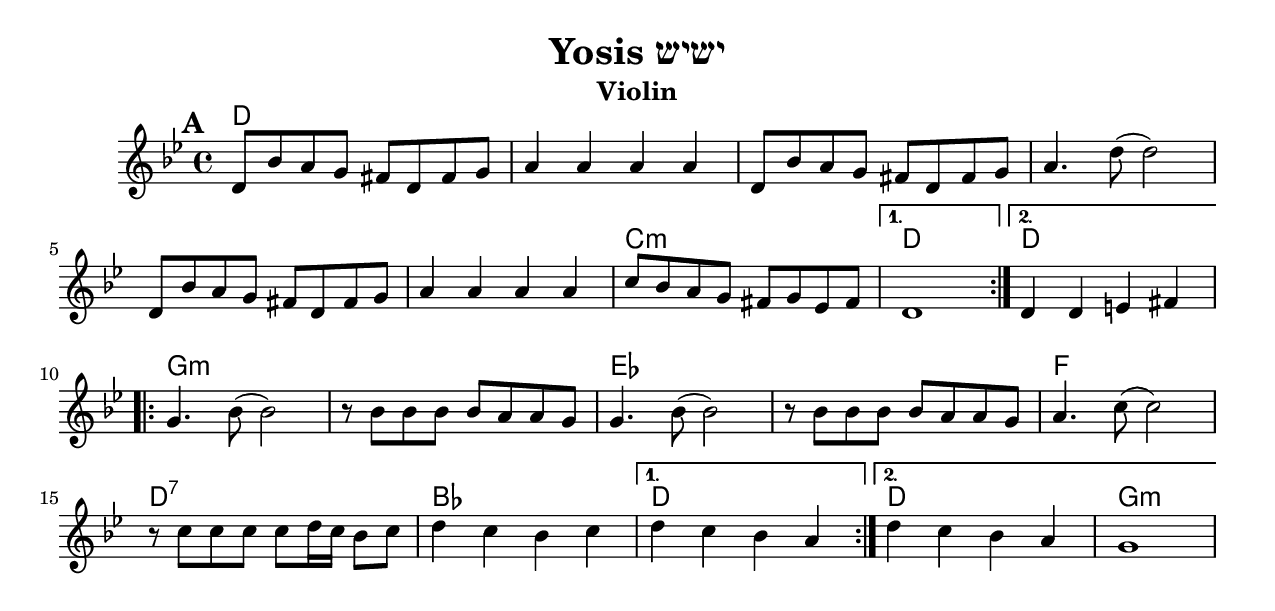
\version "2.18.0"
\include "english.ly"
\paper{
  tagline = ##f
  print-all-headers = ##t
  #(set-paper-size "letter")
}
date = #(strftime "%d-%m-%Y" (localtime (current-time)))

%\markup{ \italic{ " Updated " \date  }  }

%\markup{ Got something to say? }

global = {
  \clef treble
  \key g \minor
  \time 4/4
  \set Score.markFormatter = #format-mark-box-alphabet
}

%#################################### Melody ########################
melody = \relative c'' {
  \global
  %\partial 16*3 a16 d f   %lead in notes

  \repeat volta 2{
    \mark \default
    d,8 bf' a g fs d fs g
    a4 a a a
    d,8 bf' a g fs d fs g
    a4. d8(d2)|

    d,8 bf' a g fs d fs g
    a4 a a a
    c8 bf a g fs g ef fs

  }
  \alternative { { d1}{ d4 d e fs} }
  \break

  \repeat volta 2{
    g4. bf8(bf2)
    r8 bf bf bf bf a a g|
    g4. bf8(bf2)
    r8 bf bf bf bf a a g|

    a4. c8(c2)
    r8 c c c c d16 c bf8 c|
    d4 c bf c
  }
  \alternative {
    {

      d4 c bf a
    }
    {
      d4 c bf a
      g1
    }
  }

}
%################################# Lyrics #####################
%\addlyrics{  }
%################################# Chords #######################
harmonies = \chordmode {
  d1*6
  c1:m
  d1
  d1
  %add progression for 2nd ending
  g1*2:m
  ef1*2
  f1
  d1:7
  bf1
  d1
  d1
  g1:m


}

\score {
  <<
    \new ChordNames {
      \set chordChanges = ##f
      \harmonies
    }
    \new Staff
    \melody
  >>
  \header{
    title= "Yosis ישיש"
    subtitle=""
    composer= ""
    instrument = "Violin"
    arranger= ""
  }
  \midi{\tempo 4 = 120}
  \layout{indent = 1.0\cm}
}
%{
  % more verses:
  \markup{}
  \markup {
  \fill-line {
  \hspace #0.1 % distance from left margin
  \column {
  \line { "1."
  \column {
  ""
  }
  }
  \hspace #0.2 % vertical distance between verses
  \line { "2."
  \column {
  ""
  }
  }
  }
  \hspace #0.1  % horiz. distance between columns
  \column {
  \line { "3."
  \column {
  ""
  }
  }
  \hspace #0.2 % distance between verses
  \line { "4."
  \column {
  ""
  }
  }
  }
  \hspace #0.1 % distance to right margin
  }
  }

%}
